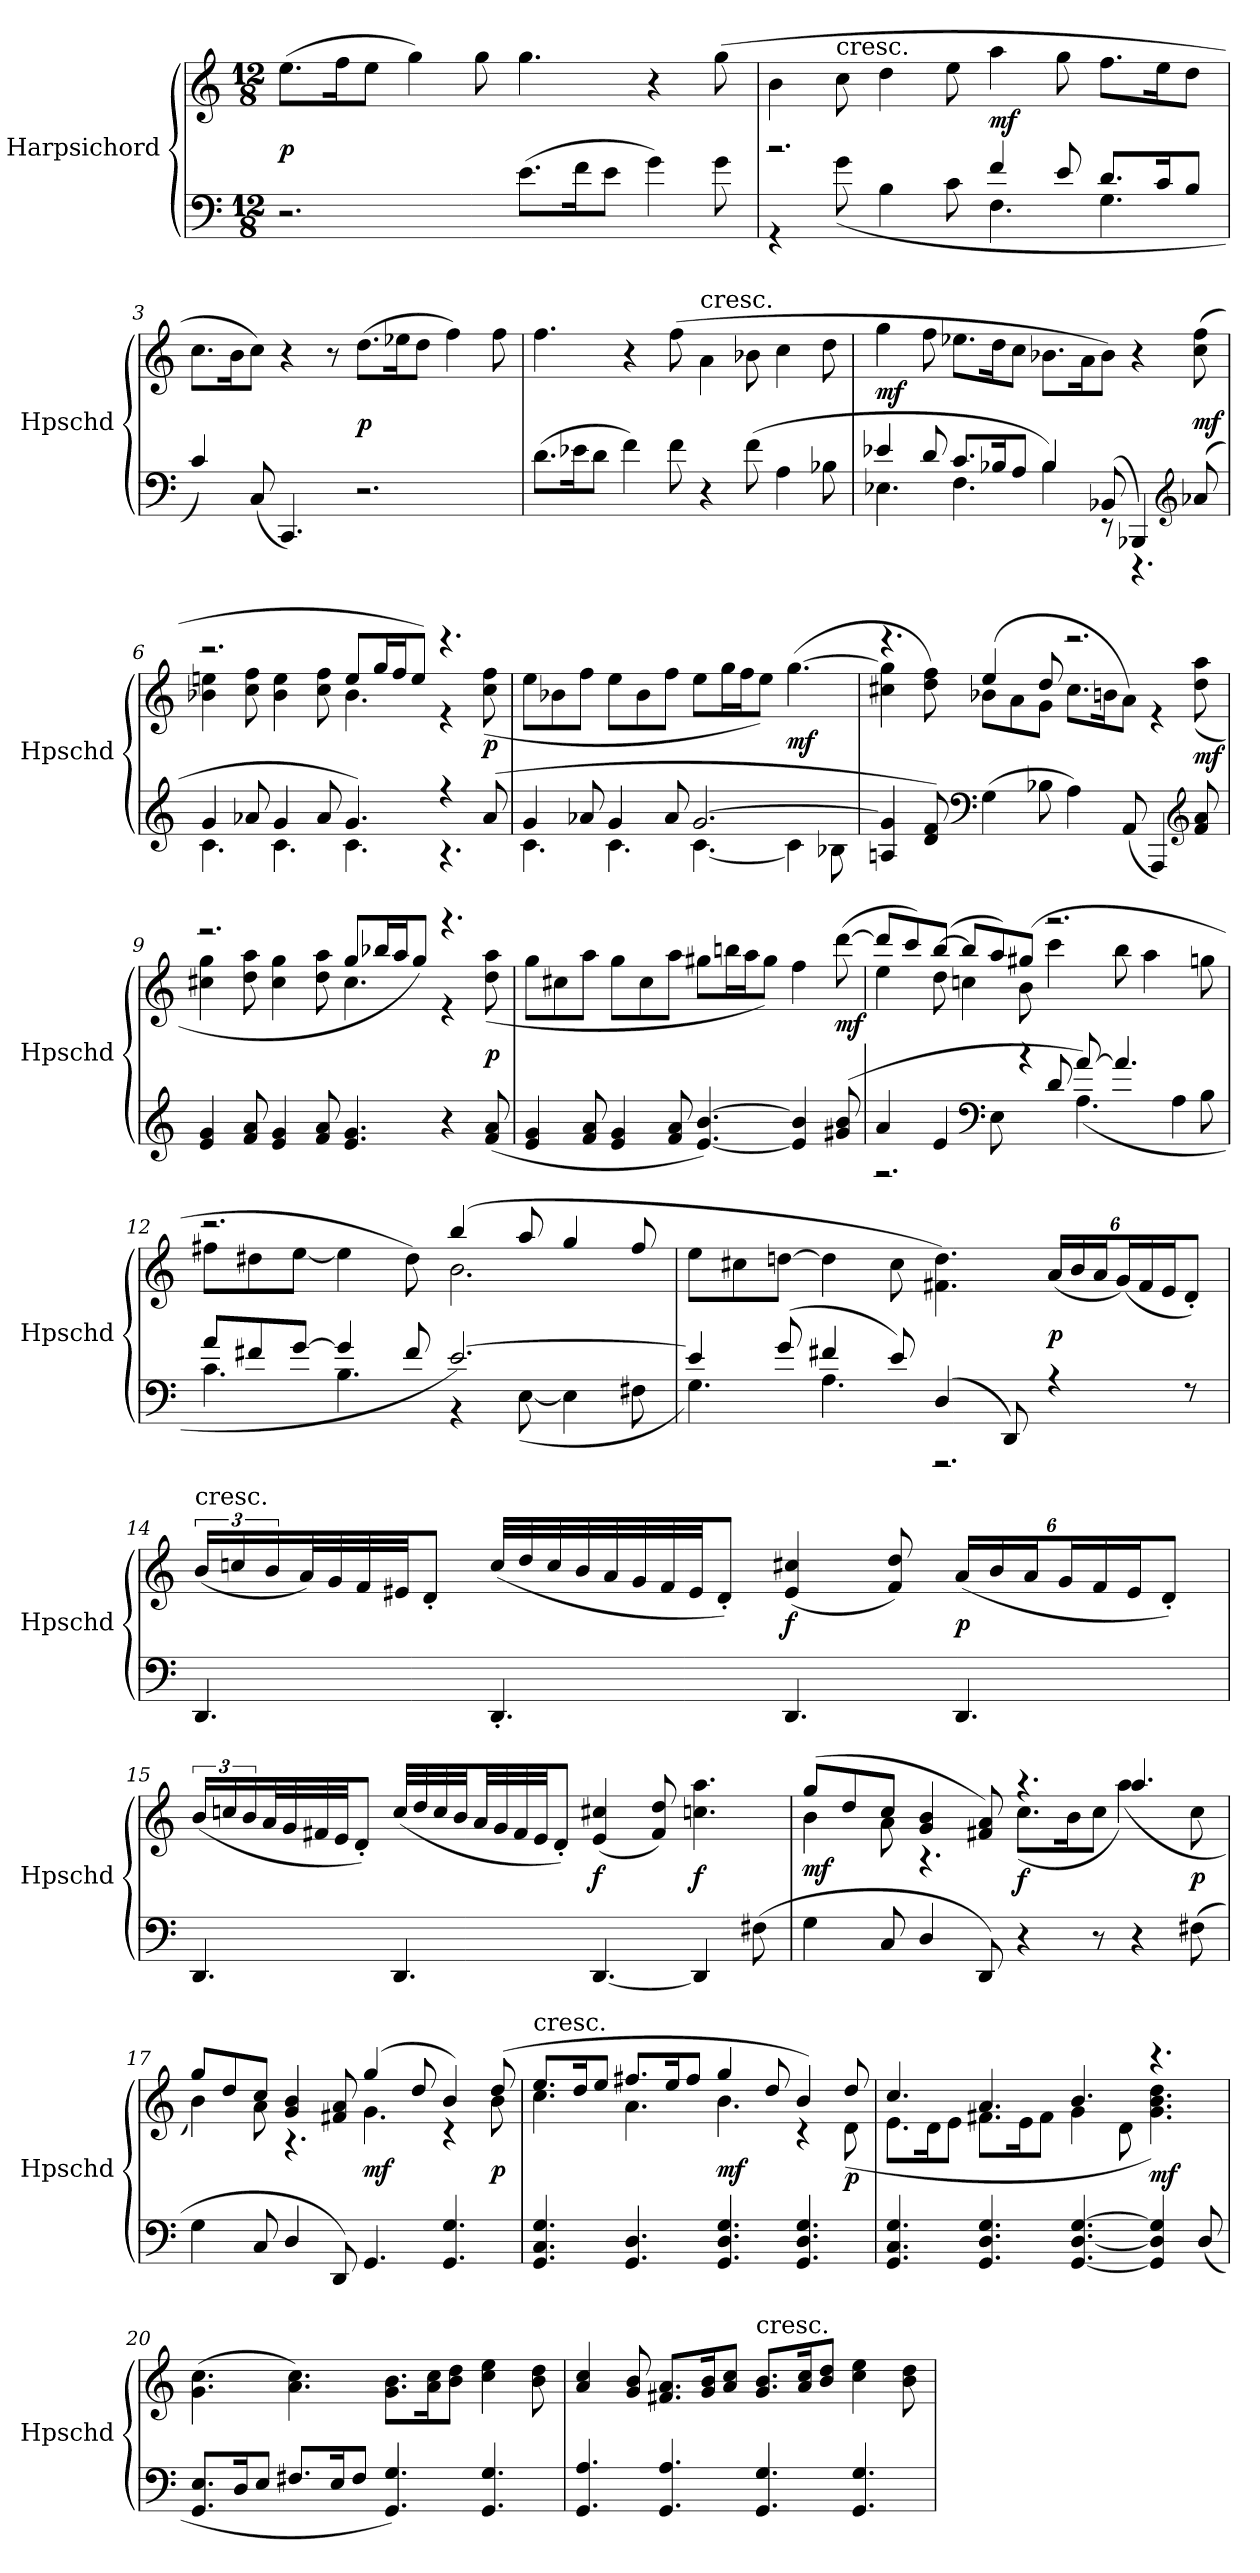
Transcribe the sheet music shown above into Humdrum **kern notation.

**kern	**kern	**dynam
*part1	*part1	*part1
*staff2	*staff1	*staff1/2
*I"Harpsichord	*	*
*I'Hpschd	*	*
*clefF4	*clefG2	*
*k[]	*k[]	*
*M12/8	*M12/8	*
*MM114	*MM114	*
=1	=1	=1
2.r	(8.ee\L	p
.	16ff\K	.
.	8ee\J	.
.	4gg\)	.
.	8gg\	.
(8.e\L	4.gg\	.
16f\K	.	.
8e\J	.	.
4g\)	4r	.
8g\	(8gg\	.
=2	=2	=2
*^	*	*
2.r	4r	4b\	.
!	!	!LO:TX:t=cresc.	!
.	(8g\	8cc\	.
.	4B\	4dd\	.
.	8c\	8ee\	.
4f/	4.F\	4aa\	mf
8e/	.	8gg\	.
8.d/L	4.G\	8.ff\L	.
16c/K	.	16ee\K	.
8B/J	.	8dd\J	.
*v	*v	*	*
=3	=3	=3
4c/)	8.cc\L	.
.	16b\K	.
(8C/	8cc\J)	.
4.CC/)	4r	.
.	8r	.
2.r	(8.dd\L	p
.	16ee-X\K	.
.	8dd\J	.
.	4ff\)	.
.	8ff\	.
=4	=4	=4
(8.d\L	4.ff\	.
16e-X\K	.	.
8d\J	.	.
4f\)	4r	.
8f\	(8ff\	.
!	!LO:TX:t=cresc.	!
4r	4a\	.
(8f\	8b-X\	.
4A\	4cc\	.
8B-X\	8dd\	.
=5	=5	=5
*^	*	*
4e-X/	4.E-X\	4gg\	mf
8d/	.	8ff\	.
8.c/L	4.F\	8.ee-X\L	.
16B-X/K	.	16dd\K	.
8A/J	.	8cc\J	.
4B-/	4B-\)	8.b-X\L	.
.	.	16a\K	.
(8BB-X/	8r	8b-\J)	.
4BBB-X/)	4.r	4r	.
*clefG2	*	*	*
(8a-X/	.	(8cc\ 8ff\	mf
=6	=6	=6	=6
*	*	*^	*
4g/	4.c\	2.r	4b-X\ 4een\	.
8a-X/	.	.	8cc\ 8ff\	.
4g/	4.c\	.	4b-\ 4ee\	.
8a-/	.	.	8cc\ 8ff\	.
4.g/)	4.c\	8ee/L	4.b-\	.
.	.	16gg/L	.	.
.	.	16ff/J	.	.
.	.	8ee/J)	.	.
4r	4.r	4.r	4r	.
(8a-/	.	.	(8cc\ 8ff\	p
*	*	*v	*v	*
=7	=7	=7	=7
4g/	4.c\	8ee\L	.
.	.	8b-X\	.
8a-X/	.	8ff\J	.
4g/	4.c\	8ee\L	.
.	.	8b-\	.
8a-/	.	8ff\J	.
[2.g/	[4.c\	8ee\L	.
.	.	16gg\L	.
.	.	16ff\J	.
.	.	8ee\J)	.
.	4c\]	([4.gg\	mf
.	8B-X\	.	.
*v	*v	*	*
=8	=8	=8
*	*^	*
4An/ 4g]/	4.r	4cc#X\ 4gg]\	.
8d/ 8f/)	.	8dd\ 8ff\)	.
*clefF4	*	*	*
(4G\	(4ee/	8b-X\L	.
.	.	8a\	.
8B-X\	8dd/	8g\J	.
4A\)	2.r	8.cc#\L	.
.	.	16bn\K	.
(8AA/	.	8a\J)	.
4AAA/)	.	4r	.
*clefG2	*	*	*
8f/ 8a/	.	(8dd\ 8aa\	mf
=9	=9	=9	=9
4e/ 4g/	2.r	4cc#X\ 4gg\	.
8f/ 8a/	.	8dd\ 8aa\	.
4e/ 4g/	.	4cc#\ 4gg\	.
8f/ 8a/	.	8dd\ 8aa\	.
4.e/ 4.g/	8gg/L	4.cc#\	.
.	16bb-X/L	.	.
.	16aa/J	.	.
.	8gg/J)	.	.
4r	4.r	4r	.
(8f/ 8a/	.	(8dd\ 8aa\	p
*	*v	*v	*
=10	=10	=10
4e/ 4g/	8gg\L	.
.	8cc#X\	.
8f/ 8a/	8aa\J	.
4e/ 4g/	8gg\L	.
.	8cc#\	.
8f/ 8a/	8aa\J	.
[4.e/ [4.b/)	8gg#X\L	.
.	16bbn\L	.
.	16aa\J	.
.	8gg#\J)	.
4e]/ 4b]/	4ff\	.
(8g#X/ 8b/	([8ddd\	mf
=11	=11	=11
*^	*^	*
4a/	2.r	8ddd/L]	4ee\	.
.	.	8ccc/)	.	.
4e/	.	([8bb/J	8dd\	.
.	.	8bb/L]	4ccn\	.
*clefF4	*	*	*	*
8E\	.	8aa/)	.	.
4r	.	(8gg#X/J	8b\	.
.	8d/	2.r	4ccc\	.
[8a/	(4.A\)	.	.	.
4.a/]	.	.	8bb\	.
.	.	.	4aa\	.
.	4A\	.	.	.
8B\	.	.	8ggn\	.
=12	=12	=12	=12	=12
8a/L	4.c\	2.r	8ff#X\L	.
8f#X/	.	.	8dd#X\	.
[8g/J	.	.	[8ee\J	.
4g/]	4.B\	.	4ee\]	.
8f#/	.	.	8dd#\)	.
[2.e/)	4r	(4bb/	2.b\	.
.	([8E\	8aa/	.	.
.	4E\]	4gg/	.	.
.	8F#X\	8ff#/	.	.
*	*	*v	*v	*
=13	=13	=13	=13
4e/]	4.G\)	8ee\L	.
.	.	8cc#X\	.
(8g/	.	[8ddn\J	.
4f#X/	4.A\	4dd\]	.
8e/)	.	8cc#\	.
(4D/	2.r	4.f#X\ 4.dd\)	.
8DD/)	.	.	.
4r	.	(24a/LL	p
.	.	24b/	.
.	.	24a/J	.
.	.	(24g/L)	.
.	.	24f#/	.
.	.	24e/J	.
8r	.	8d'/J)	.
*v	*v	*	*
=14	=14	=14
!	!LO:TX:t=cresc.	!
4.DD/	(24b/LL	.
.	24ccn/	.
.	24b/	.
.	32a/L)	.
.	32g/	.
.	32f/	.
.	32e#X/JJ	.
.	8d'/J	.
4.DD'/	(32cc/LLL	.
.	32dd/	.
.	32cc/	.
.	32b/	.
.	32a/	.
.	32g/	.
.	32f/	.
.	32e#/JJ	.
.	8d'/J)	.
4.DD/	(4e#/ 4cc#X/	f
.	8f/ 8dd/)	.
4.DD/	(24a/LL	p
.	24b/	.
.	24a/J	.
.	24g/L	.
.	24f/	.
.	24e#/J	.
.	8d'/J)	.
=15	=15	=15
4.DD/	(24b/LL	.
.	24ccn/	.
.	24b/	.
.	32a/L	.
.	32g/	.
.	32f#X/	.
.	32e/JJ	.
.	8d'/J)	.
4.DD/	(32cc/LLL	.
.	32dd/	.
.	32cc/	.
.	32b/JJ	.
.	32a/LL	.
.	32g/	.
.	32f#/	.
.	32e/JJ	.
.	8d'/J)	.
[4.DD/	(4e/ 4cc#X/	f
.	8f#/ 8dd/)	.
4DD/]	4.ccn\ 4.aa\	f
(8F#X\	.	.
=16	=16	=16
*	*^	*
4G\	(8gg/L	4b\	mf
.	8dd/	.	.
8C/	8cc/J	8a\	.
4D/	4g/ 4b/	4.r	.
8DD/)	8f#X/ 8a/)	.	.
4r	4.r	(8.cc\L	f
.	.	16b\K	.
8r	.	8cc\J	.
4r	4.aa/	(4aa\)	.
(8F#X\	.	8cc\	p
=17	=17	=17	=17
4G\	8gg/L	4b\)	.
.	8dd/	.	.
8C/	8cc/J	8a\	.
4D/	4g/ 4b/	4.r	.
8DD/)	8f#X/ 8a/	.	.
*	*MM172	*	*
4.GG/	(4gg/	4.g\	mf
.	8dd/	.	.
4.GG/ 4.G/	4b/)	4r	.
.	(8dd/	8b\	p
=18	=18	=18	=18
!	!LO:TX:t=cresc.	!	!
4.GG/ 4.C/ 4.G/	8.ee/L	4.cc\	.
.	16dd/K	.	.
.	8ee/J	.	.
4.GG/ 4.D/	8.ff#X/L	4.a\	.
.	16ee/K	.	.
.	8ff#/J	.	.
4.GG/ 4.D/ 4.G/	4gg/	4.b\	mf
.	8dd/	.	.
4.GG/ 4.D/ 4.G/	4b/)	4r	.
.	8dd/	(8d\	p
=19	=19	=19	=19
4.GG/ 4.C/ 4.G/	4.cc/	8.e\L	.
.	.	16d\K	.
.	.	8e\J	.
4.GG/ 4.D/ 4.G/	4.a/	8.f#X\L	.
.	.	16e\K	.
.	.	8f#\J	.
[4.GG/ [4.D/ [4.G/	4.b/	4g\	.
.	.	8d\	.
4GG]/ 4D]/ 4G]/	4.r	4.g\ 4.b\ 4.dd\)	mf
(8D/	.	.	.
*	*v	*v	*
=20	=20	=20
8.GG/ 8.E/L	(4.g\ 4.cc\	.
16D/K	.	.
8E/J	.	.
8.F#X/L	4.a\ 4.cc\)	.
16E/K	.	.
8F#/J	.	.
4.GG/ 4.G/)	8.g\ 8.b\L	.
.	16a\ 16cc\K	.
.	8b\ 8dd\J	.
4.GG/ 4.G/	4cc\ 4ee\	.
.	8b\ 8dd\	.
=21	=21	=21
4.GG/ 4.A/	4a/ 4cc/	.
.	8g/ 8b/	.
4.GG/ 4.A/	8.f#X/ 8.a/L	.
.	16g/ 16b/K	.
.	8a/ 8cc/J	.
!	!LO:TX:t=cresc.	!
4.GG/ 4.G/	8.g/ 8.b/L	.
.	16a/ 16cc/K	.
.	8b/ 8dd/J	.
4.GG/ 4.G/	4cc\ 4ee\	.
.	8b\ 8dd\	.
=	=	=
*-	*-	*-
